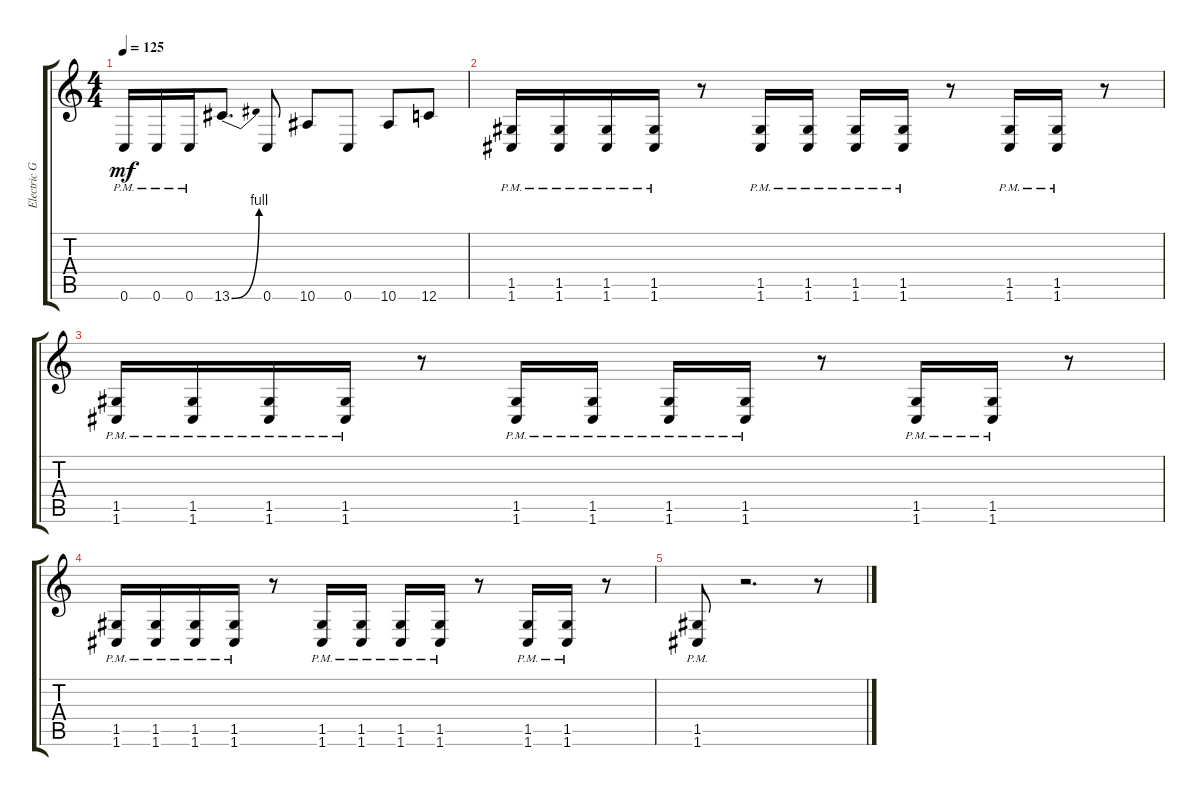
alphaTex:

\track ("Electric Guitar" "Electric G") {instrument distortionguitar}
\staff {score tabs}
\tuning (D4 A3 F3 C3 G2 C2) {hide}
\ts (4 4)
\tempo 125
\clef g2
\ks c
0.6{pm}.16{dy mf} 0.6{pm}.16 0.6{pm}.16 13.6{be (bend 0 0 60 4)}.8{d} 0.6.8 10.6.8 0.6.8 10.6.8 12.6.8 |
(1.5{pm} 1.6{pm}).16 (1.5{pm} 1.6{pm}).16 (1.5{pm} 1.6{pm}).16 (1.5{pm} 1.6{pm}).16 r.8 (1.5{pm} 1.6{pm}).16 (1.5{pm} 1.6{pm}).16 (1.5{pm} 1.6{pm}).16 (1.5{pm} 1.6{pm}).16 r.8 (1.5{pm} 1.6{pm}).16 (1.5{pm} 1.6{pm}).16 r.8 |
(1.5{pm} 1.6{pm}).16 (1.5{pm} 1.6{pm}).16 (1.5{pm} 1.6{pm}).16 (1.5{pm} 1.6{pm}).16 r.8 (1.5{pm} 1.6{pm}).16 (1.5{pm} 1.6{pm}).16 (1.5{pm} 1.6{pm}).16 (1.5{pm} 1.6{pm}).16 r.8 (1.5{pm} 1.6{pm}).16 (1.5{pm} 1.6{pm}).16 r.8 |
(1.5{pm} 1.6{pm}).16 (1.5{pm} 1.6{pm}).16 (1.5{pm} 1.6{pm}).16 (1.5{pm} 1.6{pm}).16 r.8 (1.5{pm} 1.6{pm}).16 (1.5{pm} 1.6{pm}).16 (1.5{pm} 1.6{pm}).16 (1.5{pm} 1.6{pm}).16 r.8 (1.5{pm} 1.6{pm}).16 (1.5{pm} 1.6{pm}).16 r.8 |
(1.5{pm} 1.6{pm}).8 r.2{d} r.8
